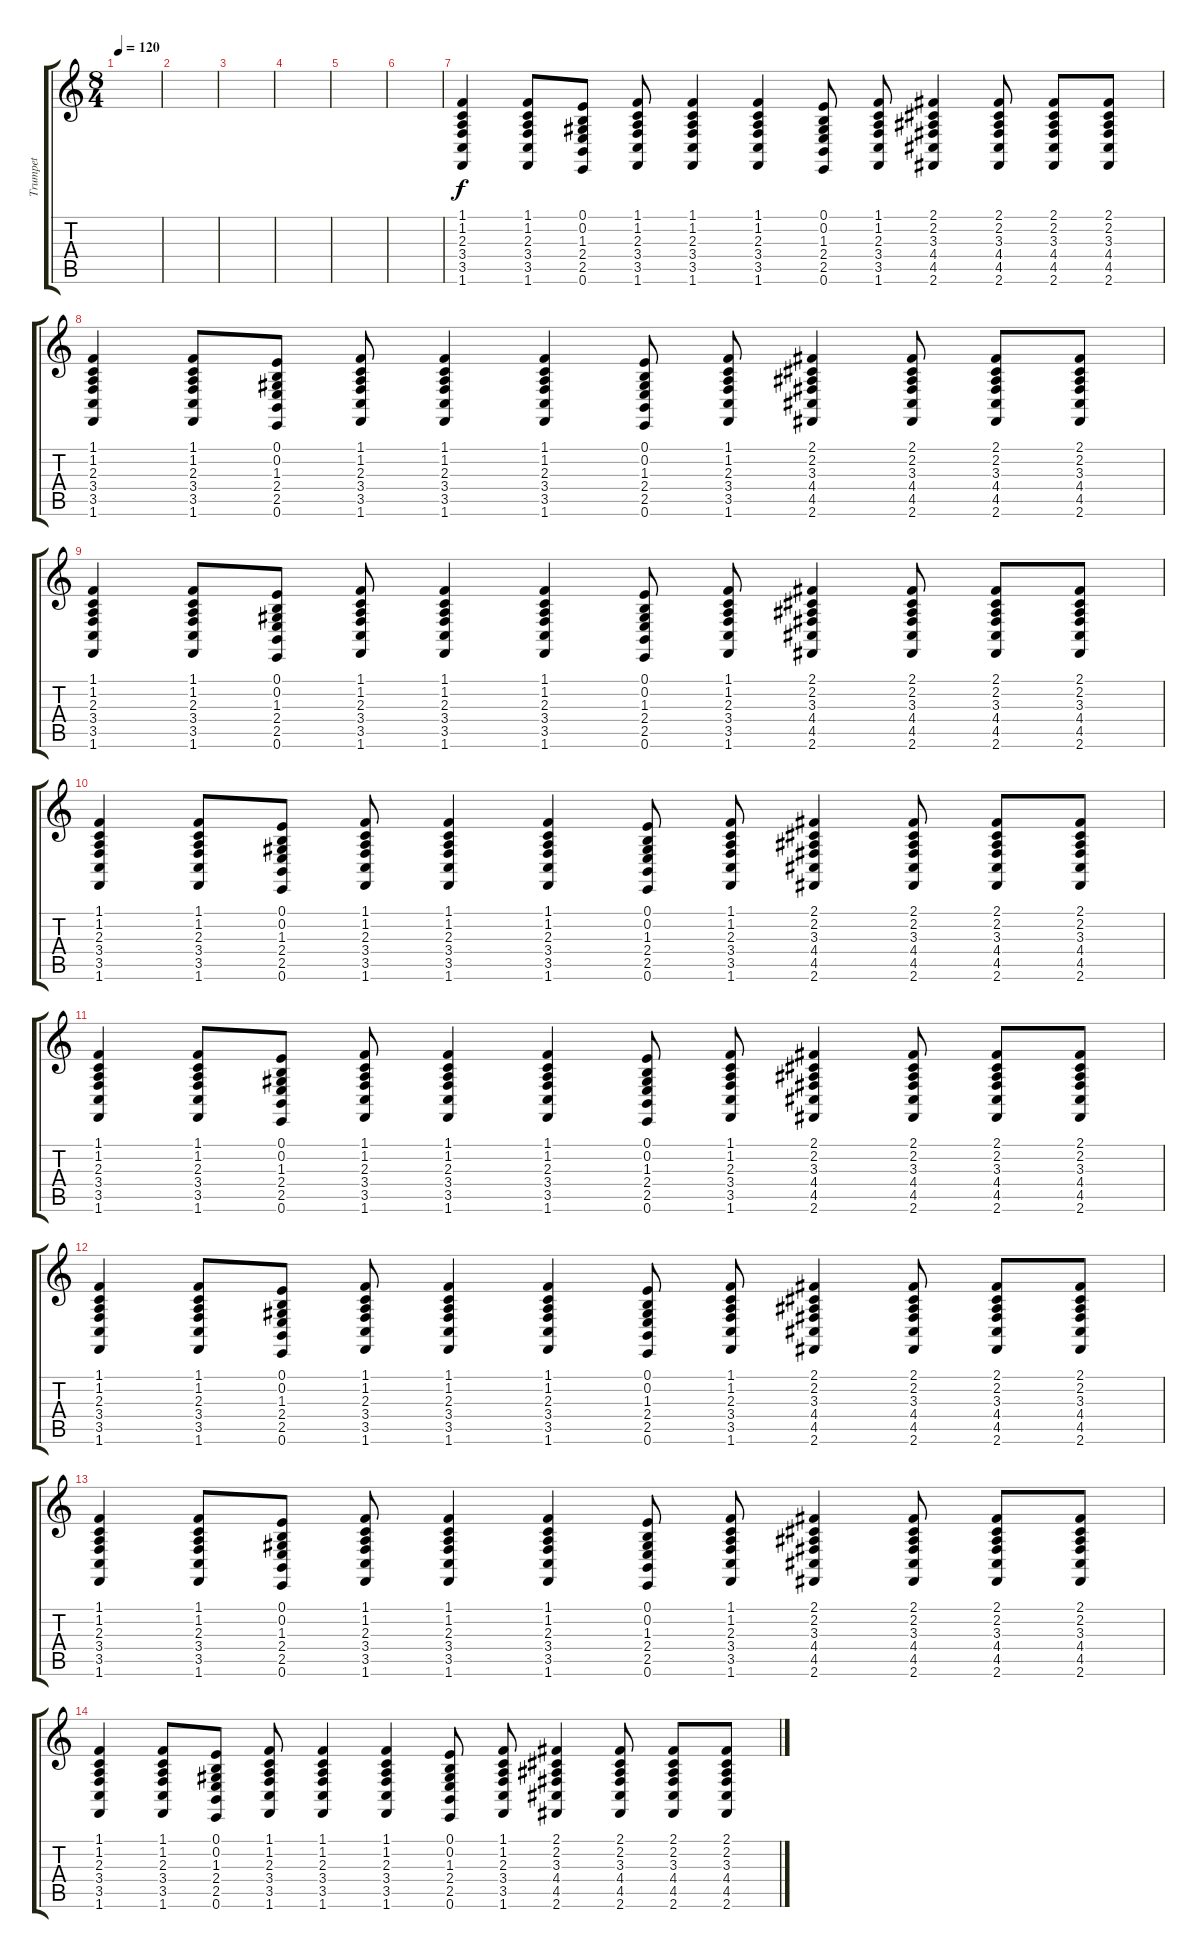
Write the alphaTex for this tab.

\track ("Trumpet" "Trumpet") {instrument trumpet}
\staff {score tabs}
\tuning (E4 B3 G3 D3 A2 E2) {hide}
\ts (8 4)
\tempo 120
\clef g2
\ks c
|
|
|
|
|
|
(1.1 1.2 2.3 3.4 3.5 1.6).4 (1.1 1.2 2.3 3.4 3.5 1.6).8 (0.1 0.2 1.3 2.4 2.5 0.6).8 (1.1 1.2 2.3 3.4 3.5 1.6).8 (1.1 1.2 2.3 3.4 3.5 1.6).4 (1.1 1.2 2.3 3.4 3.5 1.6).4 (0.1 0.2 1.3 2.4 2.5 0.6).8 (1.1 1.2 2.3 3.4 3.5 1.6).8 (2.1 2.2 3.3 4.4 4.5 2.6).4 (2.1 2.2 3.3 4.4 4.5 2.6).8 (2.1 2.2 3.3 4.4 4.5 2.6).8 (2.1 2.2 3.3 4.4 4.5 2.6).8 |
(1.1 1.2 2.3 3.4 3.5 1.6).4 (1.1 1.2 2.3 3.4 3.5 1.6).8 (0.1 0.2 1.3 2.4 2.5 0.6).8 (1.1 1.2 2.3 3.4 3.5 1.6).8 (1.1 1.2 2.3 3.4 3.5 1.6).4 (1.1 1.2 2.3 3.4 3.5 1.6).4 (0.1 0.2 1.3 2.4 2.5 0.6).8 (1.1 1.2 2.3 3.4 3.5 1.6).8 (2.1 2.2 3.3 4.4 4.5 2.6).4 (2.1 2.2 3.3 4.4 4.5 2.6).8 (2.1 2.2 3.3 4.4 4.5 2.6).8 (2.1 2.2 3.3 4.4 4.5 2.6).8 |
(1.1 1.2 2.3 3.4 3.5 1.6).4 (1.1 1.2 2.3 3.4 3.5 1.6).8 (0.1 0.2 1.3 2.4 2.5 0.6).8 (1.1 1.2 2.3 3.4 3.5 1.6).8 (1.1 1.2 2.3 3.4 3.5 1.6).4 (1.1 1.2 2.3 3.4 3.5 1.6).4 (0.1 0.2 1.3 2.4 2.5 0.6).8 (1.1 1.2 2.3 3.4 3.5 1.6).8 (2.1 2.2 3.3 4.4 4.5 2.6).4 (2.1 2.2 3.3 4.4 4.5 2.6).8 (2.1 2.2 3.3 4.4 4.5 2.6).8 (2.1 2.2 3.3 4.4 4.5 2.6).8 |
(1.1 1.2 2.3 3.4 3.5 1.6).4 (1.1 1.2 2.3 3.4 3.5 1.6).8 (0.1 0.2 1.3 2.4 2.5 0.6).8 (1.1 1.2 2.3 3.4 3.5 1.6).8 (1.1 1.2 2.3 3.4 3.5 1.6).4 (1.1 1.2 2.3 3.4 3.5 1.6).4 (0.1 0.2 1.3 2.4 2.5 0.6).8 (1.1 1.2 2.3 3.4 3.5 1.6).8 (2.1 2.2 3.3 4.4 4.5 2.6).4 (2.1 2.2 3.3 4.4 4.5 2.6).8 (2.1 2.2 3.3 4.4 4.5 2.6).8 (2.1 2.2 3.3 4.4 4.5 2.6).8 |
(1.1 1.2 2.3 3.4 3.5 1.6).4 (1.1 1.2 2.3 3.4 3.5 1.6).8 (0.1 0.2 1.3 2.4 2.5 0.6).8 (1.1 1.2 2.3 3.4 3.5 1.6).8 (1.1 1.2 2.3 3.4 3.5 1.6).4 (1.1 1.2 2.3 3.4 3.5 1.6).4 (0.1 0.2 1.3 2.4 2.5 0.6).8 (1.1 1.2 2.3 3.4 3.5 1.6).8 (2.1 2.2 3.3 4.4 4.5 2.6).4 (2.1 2.2 3.3 4.4 4.5 2.6).8 (2.1 2.2 3.3 4.4 4.5 2.6).8 (2.1 2.2 3.3 4.4 4.5 2.6).8 |
(1.1 1.2 2.3 3.4 3.5 1.6).4 (1.1 1.2 2.3 3.4 3.5 1.6).8 (0.1 0.2 1.3 2.4 2.5 0.6).8 (1.1 1.2 2.3 3.4 3.5 1.6).8 (1.1 1.2 2.3 3.4 3.5 1.6).4 (1.1 1.2 2.3 3.4 3.5 1.6).4 (0.1 0.2 1.3 2.4 2.5 0.6).8 (1.1 1.2 2.3 3.4 3.5 1.6).8 (2.1 2.2 3.3 4.4 4.5 2.6).4 (2.1 2.2 3.3 4.4 4.5 2.6).8 (2.1 2.2 3.3 4.4 4.5 2.6).8 (2.1 2.2 3.3 4.4 4.5 2.6).8 |
(1.1 1.2 2.3 3.4 3.5 1.6).4 (1.1 1.2 2.3 3.4 3.5 1.6).8 (0.1 0.2 1.3 2.4 2.5 0.6).8 (1.1 1.2 2.3 3.4 3.5 1.6).8 (1.1 1.2 2.3 3.4 3.5 1.6).4 (1.1 1.2 2.3 3.4 3.5 1.6).4 (0.1 0.2 1.3 2.4 2.5 0.6).8 (1.1 1.2 2.3 3.4 3.5 1.6).8 (2.1 2.2 3.3 4.4 4.5 2.6).4 (2.1 2.2 3.3 4.4 4.5 2.6).8 (2.1 2.2 3.3 4.4 4.5 2.6).8 (2.1 2.2 3.3 4.4 4.5 2.6).8 |
(1.1 1.2 2.3 3.4 3.5 1.6).4 (1.1 1.2 2.3 3.4 3.5 1.6).8 (0.1 0.2 1.3 2.4 2.5 0.6).8 (1.1 1.2 2.3 3.4 3.5 1.6).8 (1.1 1.2 2.3 3.4 3.5 1.6).4 (1.1 1.2 2.3 3.4 3.5 1.6).4 (0.1 0.2 1.3 2.4 2.5 0.6).8 (1.1 1.2 2.3 3.4 3.5 1.6).8 (2.1 2.2 3.3 4.4 4.5 2.6).4 (2.1 2.2 3.3 4.4 4.5 2.6).8 (2.1 2.2 3.3 4.4 4.5 2.6).8 (2.1 2.2 3.3 4.4 4.5 2.6).8
